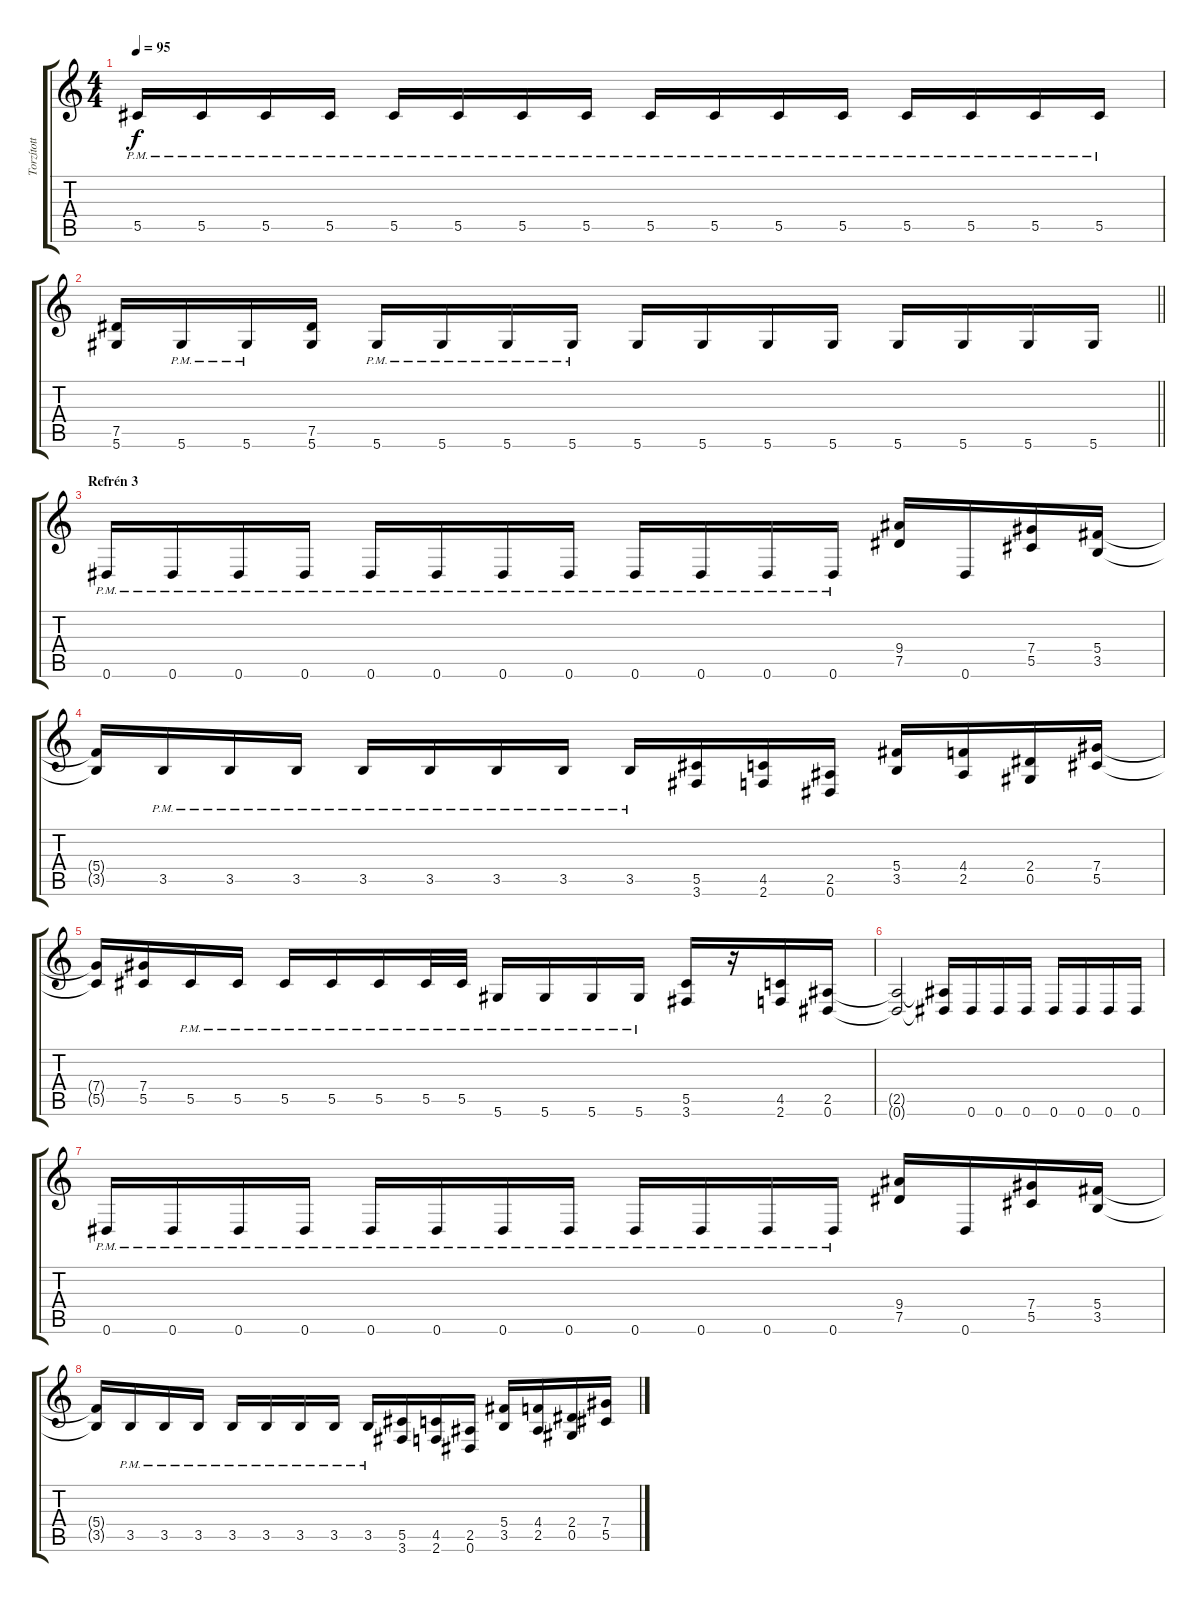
\track ("Torzított - Kíséret 2" "Torzított ") {instrument distortionguitar}
\staff {score tabs}
\tuning (Eb4 Bb3 Gb3 Db3 Ab2 Eb2) {hide}
\ts (4 4)
\tempo 95
\clef g2
\ks c
5.5{pm}.16{dy f} 5.5{pm}.16 5.5{pm}.16 5.5{pm}.16 5.5{pm}.16 5.5{pm}.16 5.5{pm}.16 5.5{pm}.16 5.5{pm}.16 5.5{pm}.16 5.5{pm}.16 5.5{pm}.16 5.5{pm}.16 5.5{pm}.16 5.5{pm}.16 5.5{pm}.16 |
\barLineRight lightlight
(7.5 5.6).16 5.6{pm}.16 5.6{pm}.16 (7.5 5.6).16 5.6{pm}.16 5.6{pm}.16 5.6{pm}.16 5.6{pm}.16 5.6.16 5.6.16 5.6.16 5.6.16 5.6.16 5.6.16 5.6.16 5.6.16 |
\section ("" "Refrén 3")
0.6{pm}.16 0.6{pm}.16 0.6{pm}.16 0.6{pm}.16 0.6{pm}.16 0.6{pm}.16 0.6{pm}.16 0.6{pm}.16 0.6{pm}.16 0.6{pm}.16 0.6{pm}.16 0.6{pm}.16 (9.4 7.5).16 0.6.16 (7.4 5.5).16 (5.4 3.5).16 |
(5.4{t} 3.5{t}).16 3.5{pm}.16 3.5{pm}.16 3.5{pm}.16 3.5{pm}.16 3.5{pm}.16 3.5{pm}.16 3.5{pm}.16 3.5{pm}.16 (5.5 3.6).16 (4.5 2.6).16 (2.5 0.6).16 (5.4 3.5).16 (4.4 2.5).16 (2.4 0.5).16 (7.4 5.5).16 |
(7.4{t} 5.5{t}).16 (7.4 5.5).16 5.5{pm}.16 5.5{pm}.16 5.5{pm}.16 5.5{pm}.16 5.5{pm}.16 5.5{pm}.32 5.5{pm}.32 5.6{pm}.16 5.6{pm}.16 5.6{pm}.16 5.6{pm}.16 (5.5 3.6).16 r.16 (4.5 2.6).16 (2.5 0.6).16 |
(2.5{t} 0.6{t}).2 (2.5{t} 0.6{t}).16 0.6.16 0.6.16 0.6.16 0.6.16 0.6.16 0.6.16 0.6.16 |
0.6{pm}.16 0.6{pm}.16 0.6{pm}.16 0.6{pm}.16 0.6{pm}.16 0.6{pm}.16 0.6{pm}.16 0.6{pm}.16 0.6{pm}.16 0.6{pm}.16 0.6{pm}.16 0.6{pm}.16 (9.4 7.5).16 0.6.16 (7.4 5.5).16 (5.4 3.5).16 |
(5.4{t} 3.5{t}).16 3.5{pm}.16 3.5{pm}.16 3.5{pm}.16 3.5{pm}.16 3.5{pm}.16 3.5{pm}.16 3.5{pm}.16 3.5{pm}.16 (5.5 3.6).16 (4.5 2.6).16 (2.5 0.6).16 (5.4 3.5).16 (4.4 2.5).16 (2.4 0.5).16 (7.4 5.5).16
